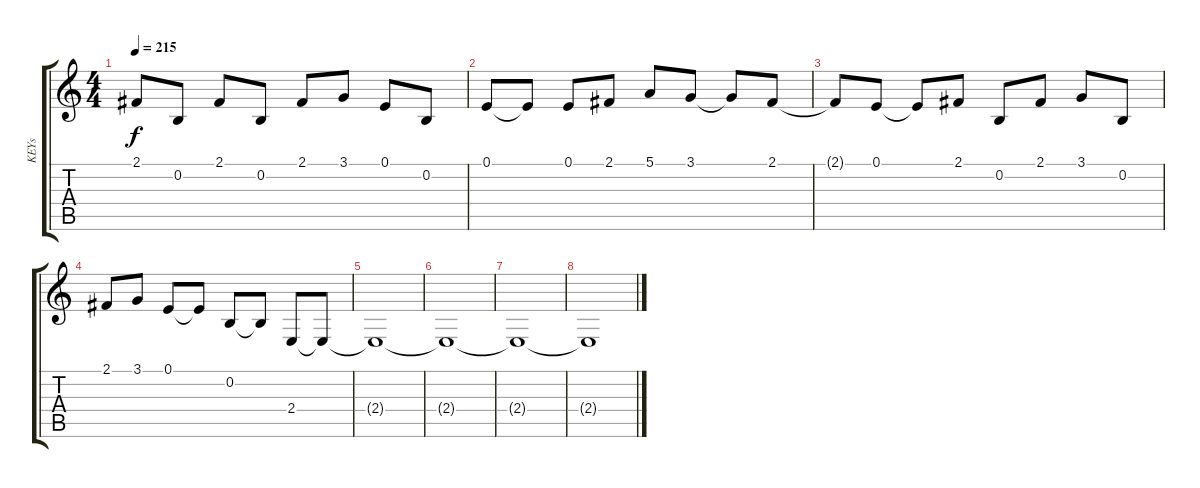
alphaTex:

\track ("KEYs" "KEYs") {instrument fx6goblins}
\staff {score tabs}
\tuning (E4 B3 G3 D3 A2 E2) {hide}
\ts (4 4)
\tempo 215
\clef g2
\ks c
2.1.8{dy f volume 16 balance 8 instrument fx6goblins} 0.2.8 2.1.8 0.2.8 2.1.8 3.1.8 0.1.8 0.2.8 |
0.1.8 0.1{t}.8 0.1.8 2.1.8 5.1.8 3.1.8 3.1{t}.8 2.1.8 |
2.1{t}.8 0.1.8 0.1{t}.8 2.1.8 0.2.8 2.1.8 3.1.8 0.2.8 |
2.1.8 3.1.8 0.1.8 0.1{t}.8 0.2.8 0.2{t}.8 2.4.8 2.4{t}.8 |
2.4{t}.1 |
2.4{t}.1 |
2.4{t}.1 |
2.4{t}.1{volume 0}
